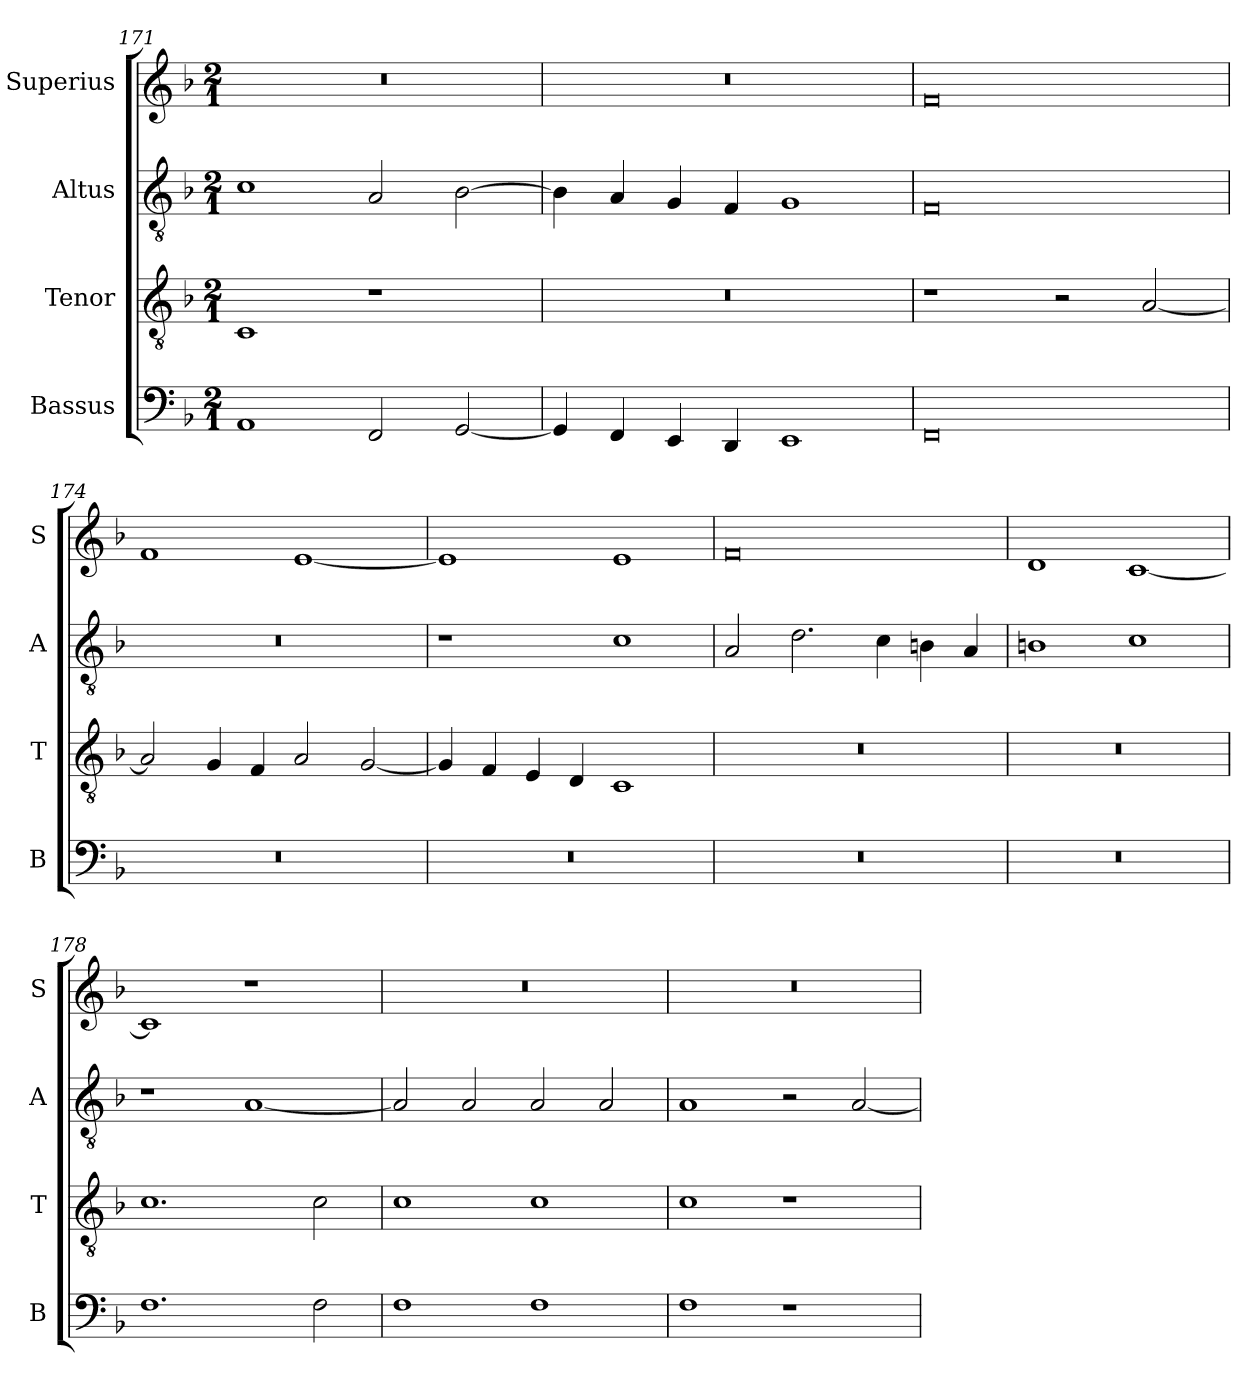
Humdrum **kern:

**kern	**kern	**kern	**kern
*part4	*part3	*part2	*part1
*staff4	*staff3	*staff2	*staff1
*I"Bassus	*I"Tenor	*I"Altus	*I"Superius
*I'B	*I'T	*I'A	*I'S
*clefF4	*clefGv2	*clefGv2	*clefG2
*k[b-]	*k[b-]	*k[b-]	*k[b-]
*M2/1	*M2/1	*M2/1	*M2/1
=171	=171	=171	=171
1AA	1C	1c	0r
2FF/	1r	2A/	.
[2GG/	.	[2B-\	.
=172	=172	=172	=172
4GG/]	0r	4B-\]	0r
4FF/	.	4A/	.
4EE/	.	4G/	.
4DD/	.	4F/	.
1EE	.	1G	.
=173	=173	=173	=173
0FF	1r	0F	0f
.	2r	.	.
.	[2A/	.	.
=174	=174	=174	=174
0r	2A/]	0r	1f
.	4G/	.	.
.	4F/	.	.
.	2A/	.	[1e
.	[2G/	.	.
=175	=175	=175	=175
0r	4G/]	1r	1e]
.	4F/	.	.
.	4E/	.	.
.	4D/	.	.
.	1C	1c	1e
=176	=176	=176	=176
0r	0r	2A/	0f
.	.	2.d\	.
.	.	4c\	.
.	.	4Bn\	.
.	.	4A/	.
=177	=177	=177	=177
0r	0r	1Bn	1d
.	.	1c	[1c
=178	=178	=178	=178
1.F	1.c	1r	1c]
.	.	[1A	1r
2F\	2c\	.	.
=179	=179	=179	=179
1F	1c	2A/]	0r
.	.	2A/	.
1F	1c	2A/	.
.	.	2A/	.
=180	=180	=180	=180
1F	1c	1A	0r
1r	1r	2r	.
.	.	[2A/	.
=	=	=	=
*-	*-	*-	*-
